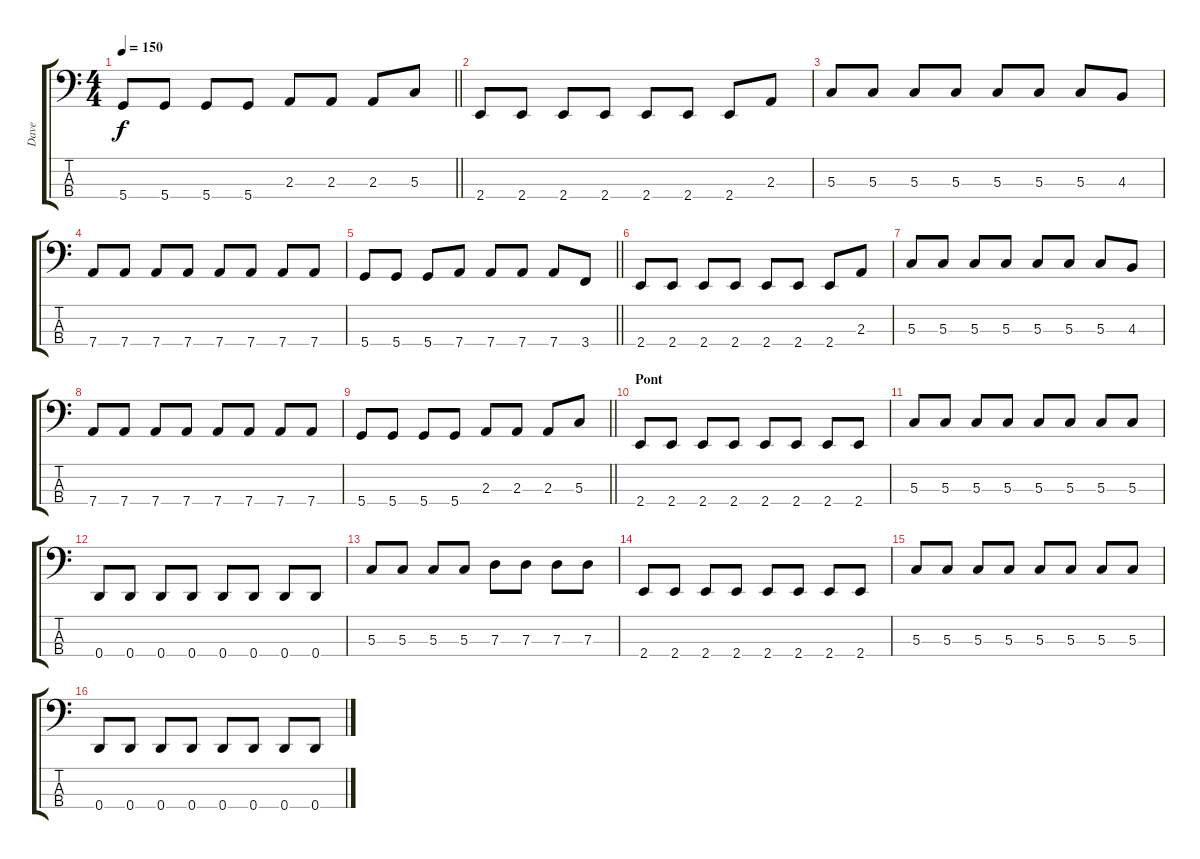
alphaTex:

\track ("Dave" "Dave") {instrument electricbasspick}
\staff {score tabs}
\tuning (F2 C2 G1 D1) {hide}
\ts (4 4)
\tempo 150
\clef f4
\barLineRight lightlight
\ks c
5.4.8{dy f} 5.4.8 5.4.8 5.4.8 2.3.8 2.3.8 2.3.8 5.3.8 |
2.4.8 2.4.8 2.4.8 2.4.8 2.4.8 2.4.8 2.4.8 2.3.8 |
5.3.8 5.3.8 5.3.8 5.3.8 5.3.8 5.3.8 5.3.8 4.3.8 |
7.4.8 7.4.8 7.4.8 7.4.8 7.4.8 7.4.8 7.4.8 7.4.8 |
\barLineRight lightlight
5.4.8 5.4.8 5.4.8 7.4.8 7.4.8 7.4.8 7.4.8 3.4.8 |
2.4.8 2.4.8 2.4.8 2.4.8 2.4.8 2.4.8 2.4.8 2.3.8 |
5.3.8 5.3.8 5.3.8 5.3.8 5.3.8 5.3.8 5.3.8 4.3.8 |
7.4.8 7.4.8 7.4.8 7.4.8 7.4.8 7.4.8 7.4.8 7.4.8 |
\barLineRight lightlight
5.4.8 5.4.8 5.4.8 5.4.8 2.3.8 2.3.8 2.3.8 5.3.8 |
\section ("" "Pont")
2.4.8 2.4.8 2.4.8 2.4.8 2.4.8 2.4.8 2.4.8 2.4.8 |
5.3.8 5.3.8 5.3.8 5.3.8 5.3.8 5.3.8 5.3.8 5.3.8 |
0.4.8 0.4.8 0.4.8 0.4.8 0.4.8 0.4.8 0.4.8 0.4.8 |
5.3.8 5.3.8 5.3.8 5.3.8 7.3.8 7.3.8 7.3.8 7.3.8 |
2.4.8 2.4.8 2.4.8 2.4.8 2.4.8 2.4.8 2.4.8 2.4.8 |
5.3.8 5.3.8 5.3.8 5.3.8 5.3.8 5.3.8 5.3.8 5.3.8 |
0.4.8 0.4.8 0.4.8 0.4.8 0.4.8 0.4.8 0.4.8 0.4.8
